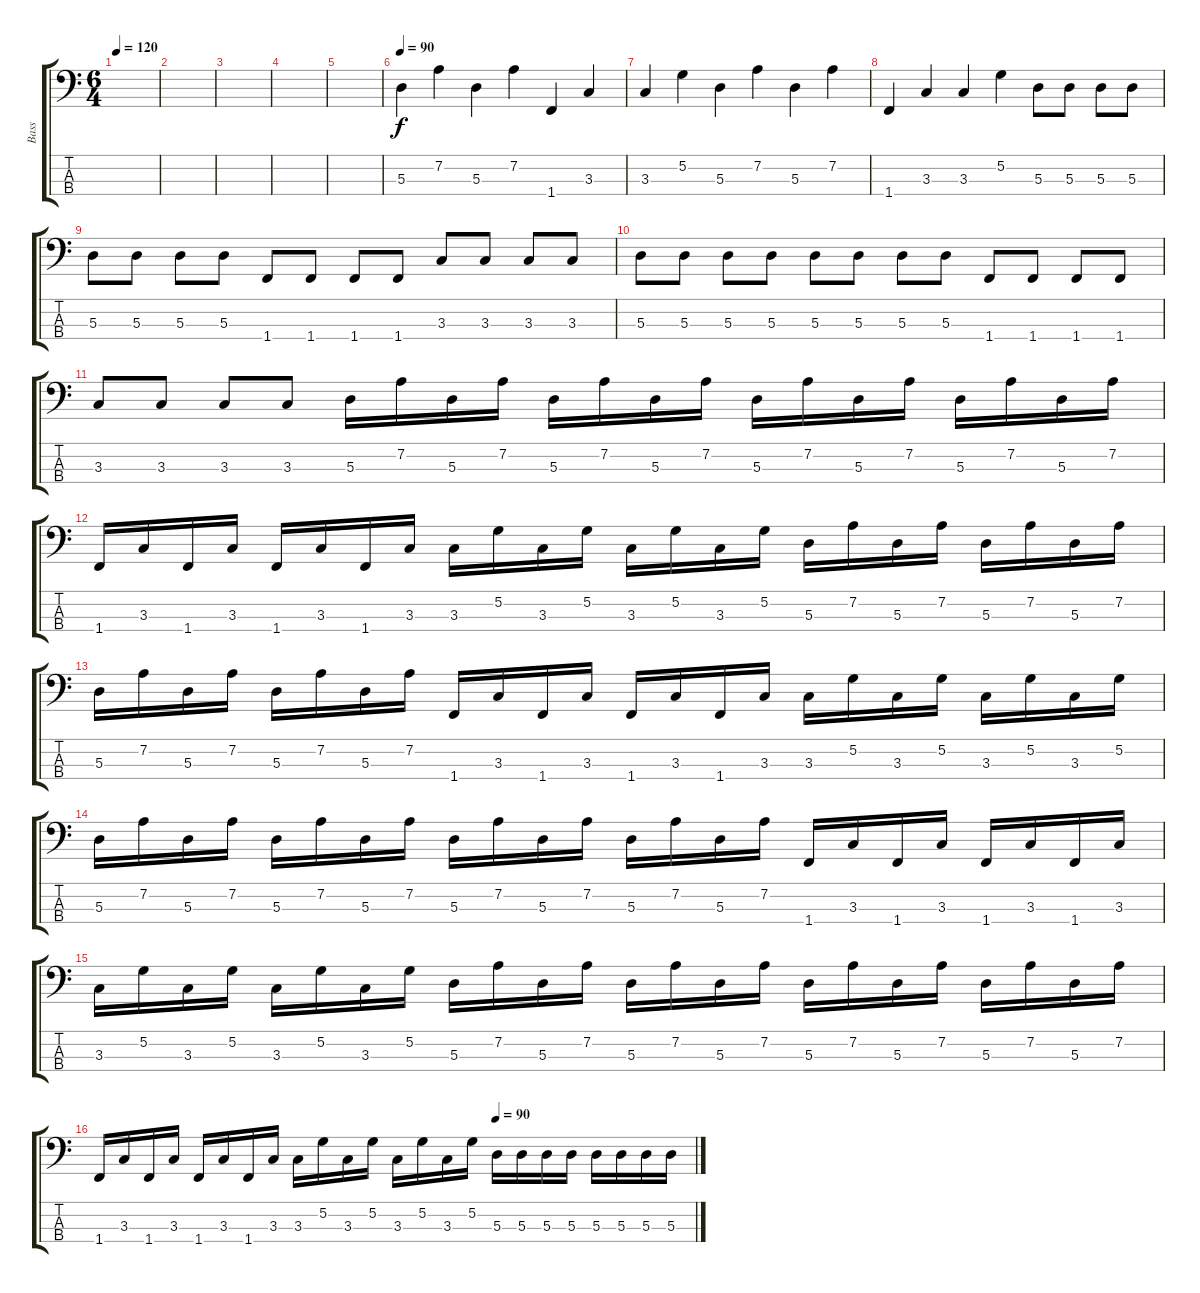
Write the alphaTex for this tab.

\track ("Bass" "Bass") {instrument electricbassfinger}
\staff {score tabs}
\tuning (G2 D2 A1 E1) {hide}
\ts (6 4)
\tempo 120
\tempo 80
\tempo 120
\clef f4
\ks c
|
|
|
|
|
\tempo 90
5.3.4 7.2.4 5.3.4 7.2.4 1.4.4 3.3.4 |
3.3.4 5.2.4 5.3.4 7.2.4 5.3.4 7.2.4 |
1.4.4 3.3.4 3.3.4 5.2.4 5.3.8 5.3.8 5.3.8 5.3.8 |
5.3.8 5.3.8 5.3.8 5.3.8 1.4.8 1.4.8 1.4.8 1.4.8 3.3.8 3.3.8 3.3.8 3.3.8 |
5.3.8 5.3.8 5.3.8 5.3.8 5.3.8 5.3.8 5.3.8 5.3.8 1.4.8 1.4.8 1.4.8 1.4.8 |
3.3.8 3.3.8 3.3.8 3.3.8 5.3.16 7.2.16 5.3.16 7.2.16 5.3.16 7.2.16 5.3.16 7.2.16 5.3.16 7.2.16 5.3.16 7.2.16 5.3.16 7.2.16 5.3.16 7.2.16 |
1.4.16 3.3.16 1.4.16 3.3.16 1.4.16 3.3.16 1.4.16 3.3.16 3.3.16 5.2.16 3.3.16 5.2.16 3.3.16 5.2.16 3.3.16 5.2.16 5.3.16 7.2.16 5.3.16 7.2.16 5.3.16 7.2.16 5.3.16 7.2.16 |
5.3.16 7.2.16 5.3.16 7.2.16 5.3.16 7.2.16 5.3.16 7.2.16 1.4.16 3.3.16 1.4.16 3.3.16 1.4.16 3.3.16 1.4.16 3.3.16 3.3.16 5.2.16 3.3.16 5.2.16 3.3.16 5.2.16 3.3.16 5.2.16 |
5.3.16 7.2.16 5.3.16 7.2.16 5.3.16 7.2.16 5.3.16 7.2.16 5.3.16 7.2.16 5.3.16 7.2.16 5.3.16 7.2.16 5.3.16 7.2.16 1.4.16 3.3.16 1.4.16 3.3.16 1.4.16 3.3.16 1.4.16 3.3.16 |
3.3.16 5.2.16 3.3.16 5.2.16 3.3.16 5.2.16 3.3.16 5.2.16 5.3.16 7.2.16 5.3.16 7.2.16 5.3.16 7.2.16 5.3.16 7.2.16 5.3.16 7.2.16 5.3.16 7.2.16 5.3.16 7.2.16 5.3.16 7.2.16 |
\tempo (90 0.6666666666666666)
1.4.16 3.3.16 1.4.16 3.3.16 1.4.16 3.3.16 1.4.16 3.3.16 3.3.16 5.2.16 3.3.16 5.2.16 3.3.16 5.2.16 3.3.16 5.2.16 5.3.16 5.3.16 5.3.16 5.3.16 5.3.16 5.3.16 5.3.16 5.3.16
